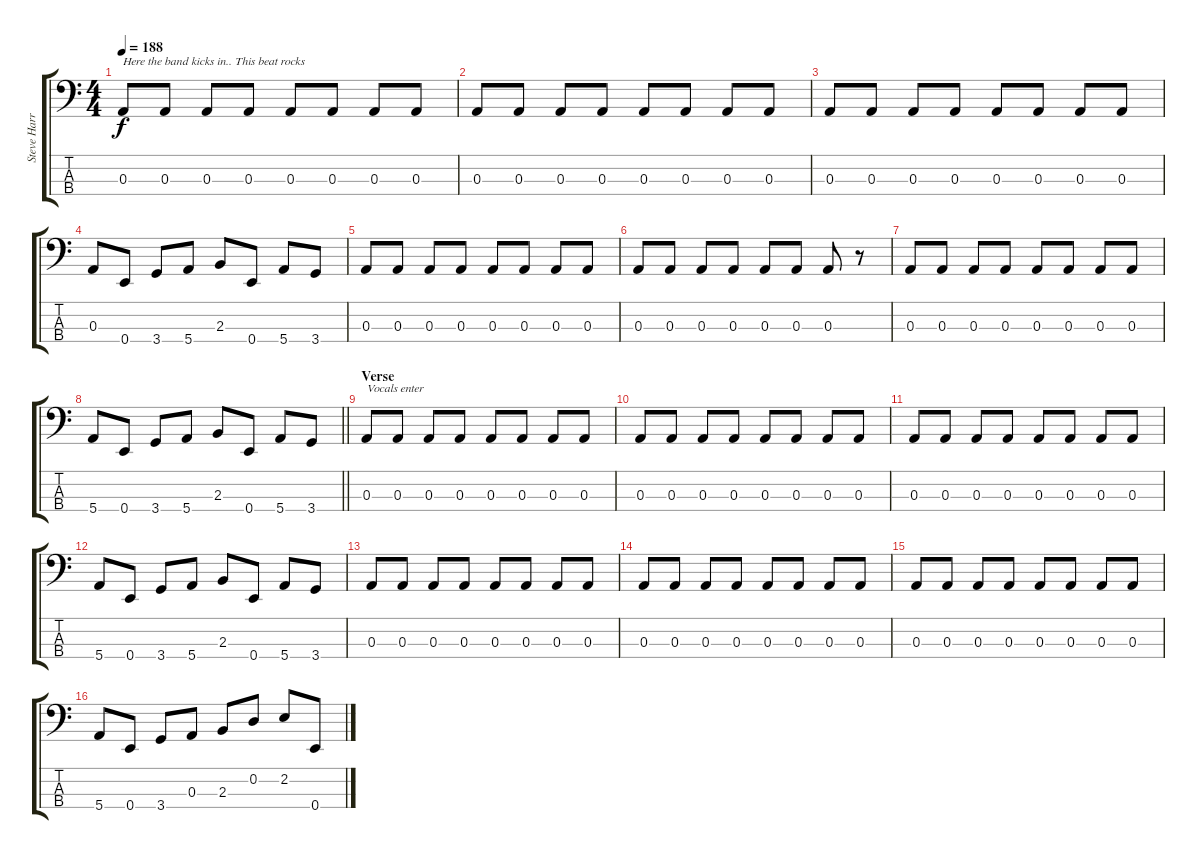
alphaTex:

\track ("Steve Harris" "Steve Harr") {instrument electricbassfinger}
\staff {score tabs}
\tuning (G2 D2 A1 E1) {hide}
\ts (4 4)
\tempo 188
\clef f4
\ks c
0.3.8{txt "Here the band kicks in.. This beat rocks" dy f} 0.3.8 0.3.8 0.3.8 0.3.8 0.3.8 0.3.8 0.3.8 |
0.3.8 0.3.8 0.3.8 0.3.8 0.3.8 0.3.8 0.3.8 0.3.8 |
0.3.8 0.3.8 0.3.8 0.3.8 0.3.8 0.3.8 0.3.8 0.3.8 |
0.3.8 0.4.8 3.4.8 5.4.8 2.3.8 0.4.8 5.4.8 3.4.8 |
0.3.8 0.3.8 0.3.8 0.3.8 0.3.8 0.3.8 0.3.8 0.3.8 |
0.3.8 0.3.8 0.3.8 0.3.8 0.3.8 0.3.8 0.3.8 r.8 |
0.3.8 0.3.8 0.3.8 0.3.8 0.3.8 0.3.8 0.3.8 0.3.8 |
\barLineRight lightlight
5.4.8 0.4.8 3.4.8 5.4.8 2.3.8 0.4.8 5.4.8 3.4.8 |
\section ("" "Verse")
0.3.8{txt "Vocals enter"} 0.3.8 0.3.8 0.3.8 0.3.8 0.3.8 0.3.8 0.3.8 |
0.3.8 0.3.8 0.3.8 0.3.8 0.3.8 0.3.8 0.3.8 0.3.8 |
0.3.8 0.3.8 0.3.8 0.3.8 0.3.8 0.3.8 0.3.8 0.3.8 |
5.4.8 0.4.8 3.4.8 5.4.8 2.3.8 0.4.8 5.4.8 3.4.8 |
0.3.8 0.3.8 0.3.8 0.3.8 0.3.8 0.3.8 0.3.8 0.3.8 |
0.3.8 0.3.8 0.3.8 0.3.8 0.3.8 0.3.8 0.3.8 0.3.8 |
0.3.8 0.3.8 0.3.8 0.3.8 0.3.8 0.3.8 0.3.8 0.3.8 |
5.4.8 0.4.8 3.4.8 0.3.8 2.3.8 0.2.8 2.2.8 0.4.8
